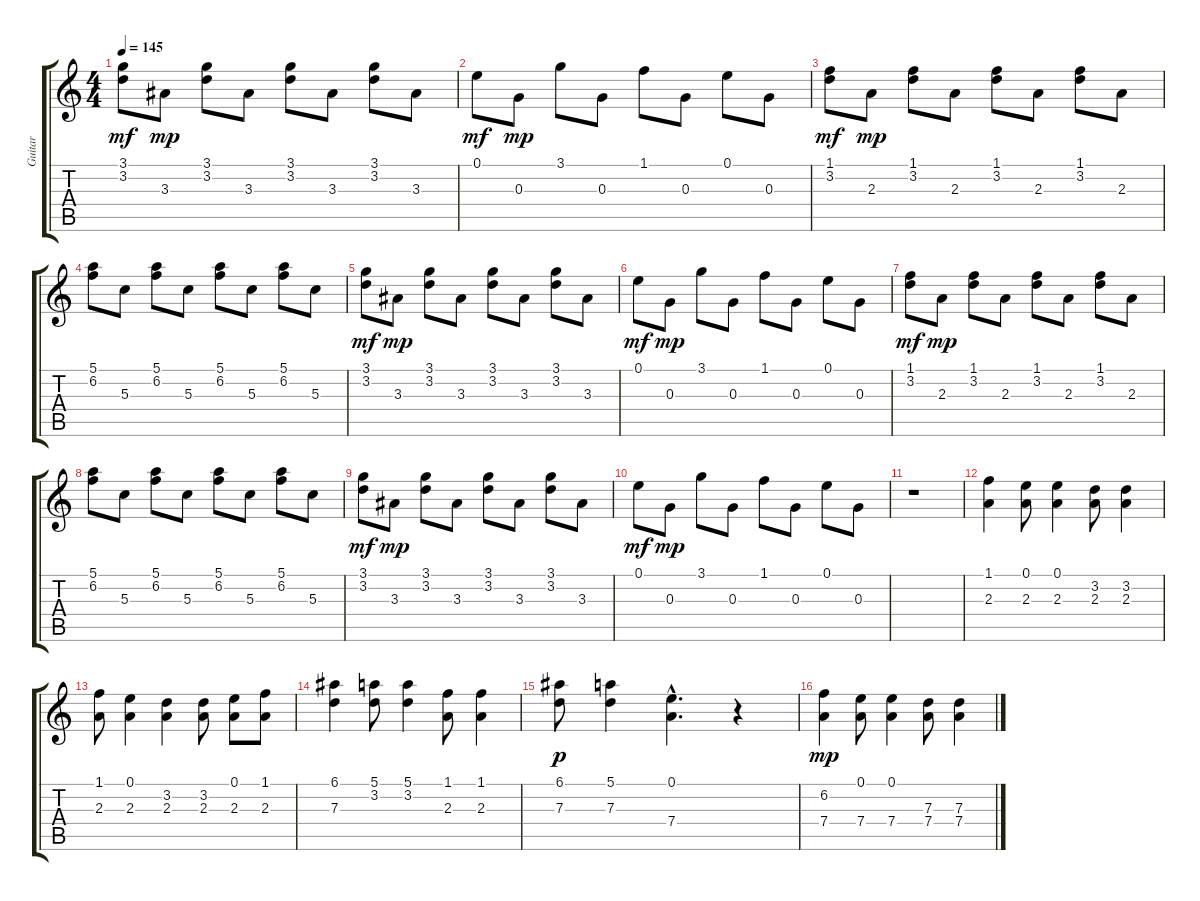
\track ("Guitar" "Guitar") {instrument distortionguitar}
\staff {score tabs}
\tuning (E4 B3 G3 D3 A2 E2) {hide}
\ts (4 4)
\tempo 145
\clef g2
\ks c
(3.1 3.2).8{dy mf} 3.3.8{dy mp} (3.1 3.2).8 3.3.8 (3.1 3.2).8 3.3.8 (3.1 3.2).8 3.3.8 |
0.1.8{dy mf} 0.3.8{dy mp} 3.1.8 0.3.8 1.1.8 0.3.8 0.1.8 0.3.8 |
(1.1 3.2).8{dy mf} 2.3.8{dy mp} (1.1 3.2).8 2.3.8 (1.1 3.2).8 2.3.8 (1.1 3.2).8 2.3.8 |
(5.1 6.2).8 5.3.8 (5.1 6.2).8 5.3.8 (5.1 6.2).8 5.3.8 (5.1 6.2).8 5.3.8 |
(3.1 3.2).8{dy mf} 3.3.8{dy mp} (3.1 3.2).8 3.3.8 (3.1 3.2).8 3.3.8 (3.1 3.2).8 3.3.8 |
0.1.8{dy mf} 0.3.8{dy mp} 3.1.8 0.3.8 1.1.8 0.3.8 0.1.8 0.3.8 |
(1.1 3.2).8{dy mf} 2.3.8{dy mp} (1.1 3.2).8 2.3.8 (1.1 3.2).8 2.3.8 (1.1 3.2).8 2.3.8 |
(5.1 6.2).8 5.3.8 (5.1 6.2).8 5.3.8 (5.1 6.2).8 5.3.8 (5.1 6.2).8 5.3.8 |
(3.1 3.2).8{dy mf} 3.3.8{dy mp} (3.1 3.2).8 3.3.8 (3.1 3.2).8 3.3.8 (3.1 3.2).8 3.3.8 |
0.1.8{dy mf} 0.3.8{dy mp} 3.1.8 0.3.8 1.1.8 0.3.8 0.1.8 0.3.8 |
r.1 |
(1.1 2.3).4 (0.1 2.3).8 (0.1 2.3).4 (3.2 2.3).8 (3.2 2.3).4 |
(1.1 2.3).8 (0.1 2.3).4 (3.2 2.3).4 (3.2 2.3).8 (0.1 2.3).8 (1.1 2.3).8 |
(6.1 7.3).4 (5.1 3.2).8 (5.1 3.2).4 (1.1 2.3).8 (1.1 2.3).4 |
(6.1 7.3).8{dy p} (5.1 7.3).4 (0.1{hac} 7.4{hac}).4{d} r.4 |
(6.2 7.4).4{dy mp} (0.1 7.4).8 (0.1 7.4).4 (7.3 7.4).8 (7.3 7.4).4
